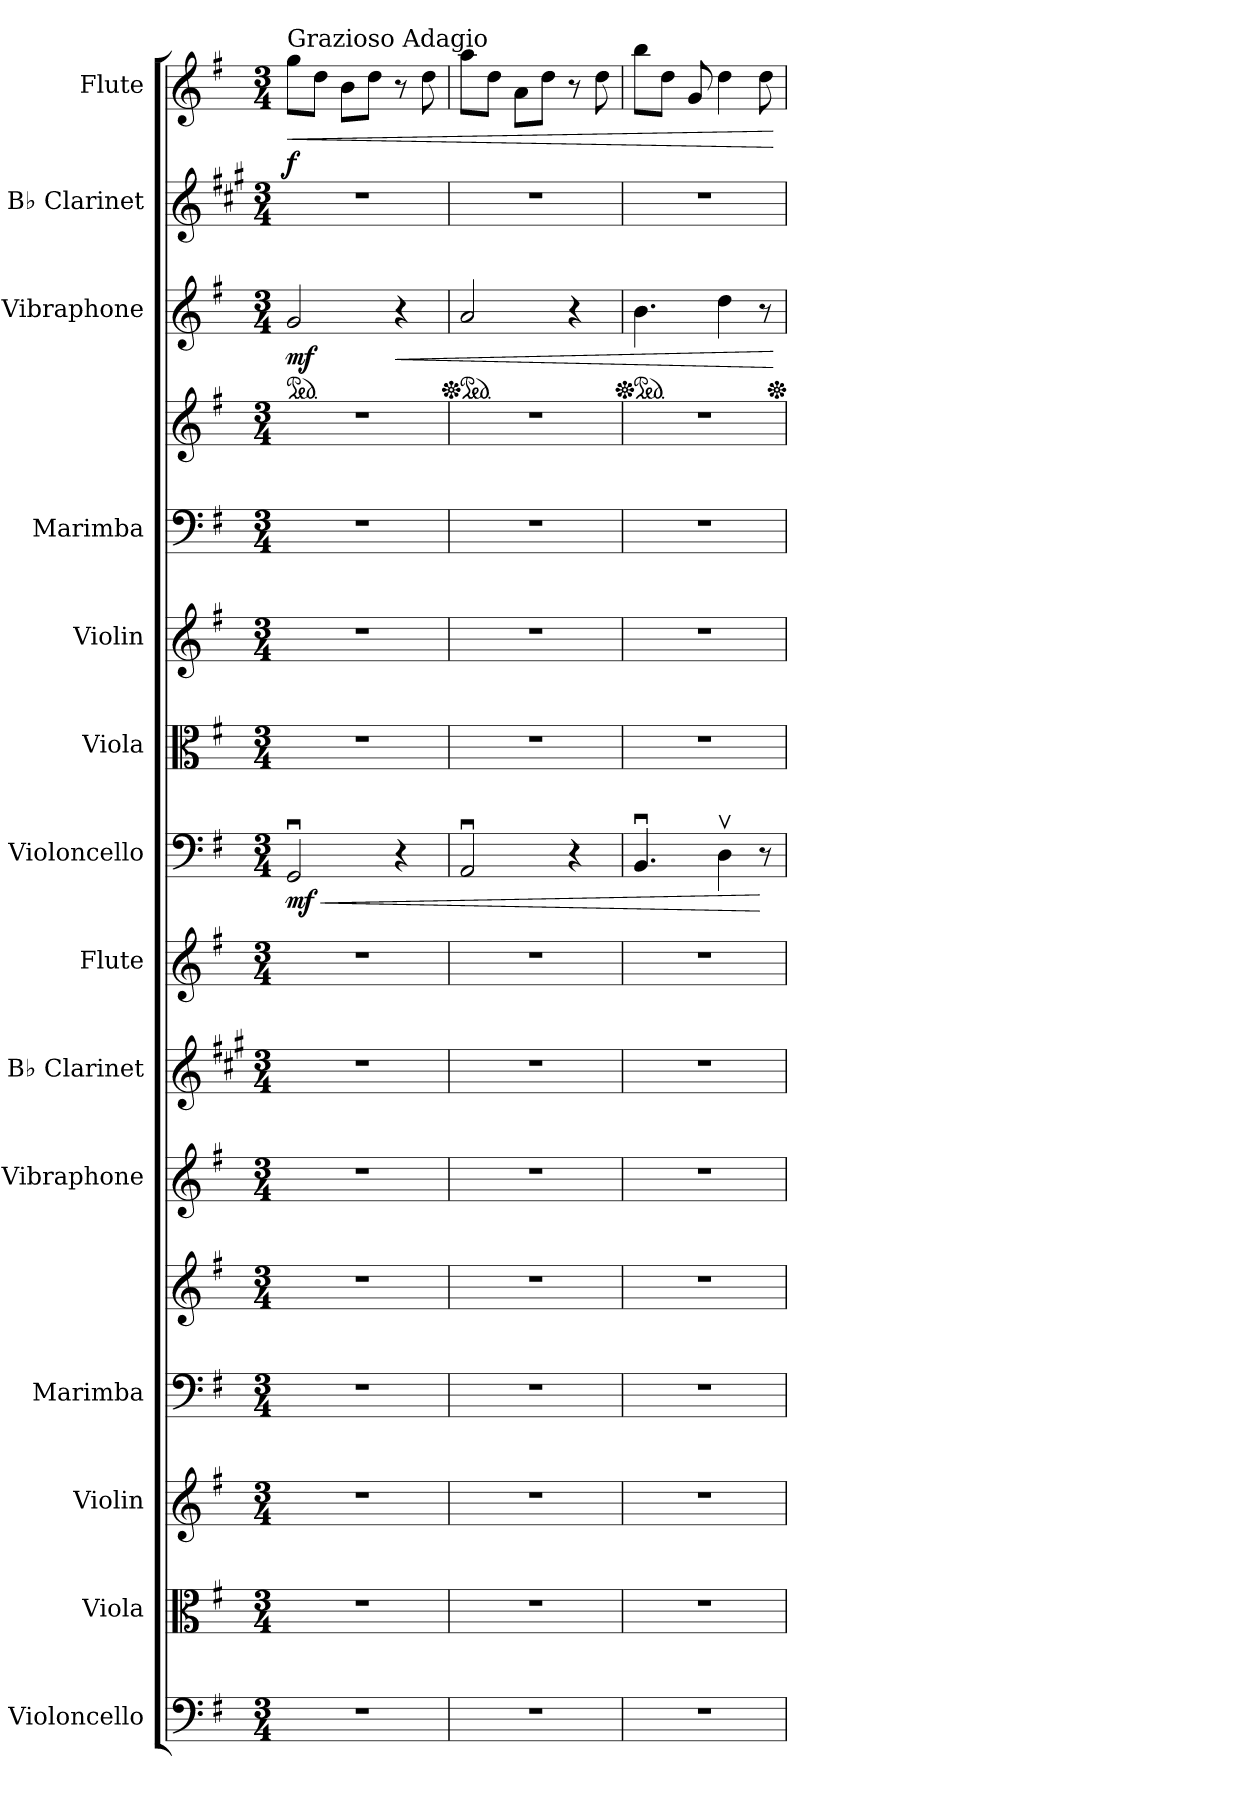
**kern	**kern	**kern	**kern	**kern	**kern	**kern	**kern	**kern	**dynam	**kern	**kern	**kern	**kern	**kern	**dynam	**kern	**dynam	**kern	**dynam
*part14	*part13	*part12	*part11	*part11	*part10	*part9	*part8	*part7	*part7	*part6	*part5	*part4	*part4	*part3	*part3	*part2	*part2	*part1	*part1
*staff16	*staff15	*staff14	*staff13	*staff12	*staff11	*staff10	*staff9	*staff8	*staff8	*staff7	*staff6	*staff5	*staff4	*staff3	*staff3	*staff2	*staff2	*staff1	*staff1
*I"Violoncello	*I"Viola	*I"Violin	*I"Marimba	*	*I"Vibraphone	*I"B♭ Clarinet	*I"Flute	*I"Violoncello	*	*I"Viola	*I"Violin	*I"Marimba	*	*I"Vibraphone	*	*I"B♭ Clarinet	*	*I"Flute	*
*I'Vc.	*I'Vla.	*I'Vln.	*I'Mrm.	*	*I'Vib.	*I'B♭ Cl.	*I'Fl.	*I'Vc.	*	*I'Vla.	*I'Vln.	*I'Mrm.	*	*I'Vib.	*	*I'B♭ Cl.	*	*I'Fl.	*
*clefF4	*clefC3	*clefG2	*clefF4	*clefG2	*clefG2	*clefG2	*clefG2	*clefF4	*	*clefC3	*clefG2	*clefF4	*clefG2	*clefG2	*	*clefG2	*	*clefG2	*
*	*	*	*	*	*	*ITrd1c2	*	*	*	*	*	*	*	*	*	*ITrd1c2	*	*	*
*k[f#]	*k[f#]	*k[f#]	*k[f#]	*k[f#]	*k[f#]	*k[f#]	*k[f#]	*k[f#]	*	*k[f#]	*k[f#]	*k[f#]	*k[f#]	*k[f#]	*	*k[f#]	*	*k[f#]	*
*M3/4	*M3/4	*M3/4	*M3/4	*M3/4	*M3/4	*M3/4	*M3/4	*M3/4	*	*M3/4	*M3/4	*M3/4	*M3/4	*M3/4	*	*M3/4	*	*M3/4	*
*MM60	*MM60	*MM60	*MM60	*MM60	*MM60	*MM60	*MM60	*MM60	*	*MM60	*MM60	*MM60	*MM60	*MM60	*	*MM60	*	*MM60	*
=1	=1	=1	=1	=1	=1	=1	=1	=1	=1	=1	=1	=1	=1	=1	=1	=1	=1	=1	=1
!	!	!	!	!	!	!	!	!	!LO:HP:b	!	!	!	!	!	!	!	!	!	!
*	*	*	*	*	*	*	*	*	*	*	*	*	*	*ped	*	*	*	*	*
!	!	!	!	!	!	!	!	!	!	!	!	!	!	!	!	!	!	!LO:TX:a:t=Grazioso Adagio	!
!	!	!	!	!	!	!	!	!	!LO:DY:n=1:b	!	!	!	!	!	!LO:DY:b	!	!LO:DY:a	!	!LO:HP:b
2.r	2.r	2.r	2.r	2.r	2.r	2.r	2.r	2GGu/	< mf	2.r	2.r	2.r	2.r	2g/	mf	2.r	f	8gg\L	<
.	.	.	.	.	.	.	.	.	.	.	.	.	.	.	.	.	.	8dd\J	.
.	.	.	.	.	.	.	.	.	.	.	.	.	.	.	.	.	.	8b\L	.
.	.	.	.	.	.	.	.	.	.	.	.	.	.	.	.	.	.	8dd\J	.
!	!	!	!	!	!	!	!	!	!	!	!	!	!	!	!LO:HP:b	!	!	!	!
.	.	.	.	.	.	.	.	4r	.	.	.	.	.	4r	<	.	.	8r	.
.	.	.	.	.	.	.	.	.	.	.	.	.	.	.	.	.	.	8dd\	.
=2	=2	=2	=2	=2	=2	=2	=2	=2	=2	=2	=2	=2	=2	=2	=2	=2	=2	=2	=2
*	*	*	*	*	*	*	*	*	*	*	*	*	*	*Xped	*	*	*	*	*
*	*	*	*	*	*	*	*	*	*	*	*	*	*	*ped	*	*	*	*	*
2.r	2.r	2.r	2.r	2.r	2.r	2.r	2.r	2AAu/	.	2.r	2.r	2.r	2.r	2a/	.	2.r	.	8aa\L	.
.	.	.	.	.	.	.	.	.	.	.	.	.	.	.	.	.	.	8dd\J	.
.	.	.	.	.	.	.	.	.	.	.	.	.	.	.	.	.	.	8a\L	.
.	.	.	.	.	.	.	.	.	.	.	.	.	.	.	.	.	.	8dd\J	.
.	.	.	.	.	.	.	.	4r	.	.	.	.	.	4r	.	.	.	8r	.
.	.	.	.	.	.	.	.	.	.	.	.	.	.	.	.	.	.	8dd\	.
=3	=3	=3	=3	=3	=3	=3	=3	=3	=3	=3	=3	=3	=3	=3	=3	=3	=3	=3	=3
*	*	*	*	*	*	*	*	*	*	*	*	*	*	*Xped	*	*	*	*	*
*	*	*	*	*	*	*	*	*	*	*	*	*	*	*ped	*	*	*	*	*
2.r	2.r	2.r	2.r	2.r	2.r	2.r	2.r	4.BBu/	.	2.r	2.r	2.r	2.r	4.b\	.	2.r	.	8bb\L	.
.	.	.	.	.	.	.	.	.	.	.	.	.	.	.	.	.	.	8dd\J	.
.	.	.	.	.	.	.	.	.	.	.	.	.	.	.	.	.	.	8g/	.
.	.	.	.	.	.	.	.	4Dv\	.	.	.	.	.	4dd\	.	.	.	4dd\	.
.	.	.	.	.	.	.	.	8r	[	.	.	.	.	8r	.	.	.	8dd\	.
.	.	.	.	.	.	.	.	.	.	.	.	.	.	.	[	.	.	.	[
*	*	*	*	*	*	*	*	*	*	*	*	*	*	*Xped	*	*	*	*	*
=	=	=	=	=	=	=	=	=	=	=	=	=	=	=	=	=	=	=	=
*-	*-	*-	*-	*-	*-	*-	*-	*-	*-	*-	*-	*-	*-	*-	*-	*-	*-	*-	*-
